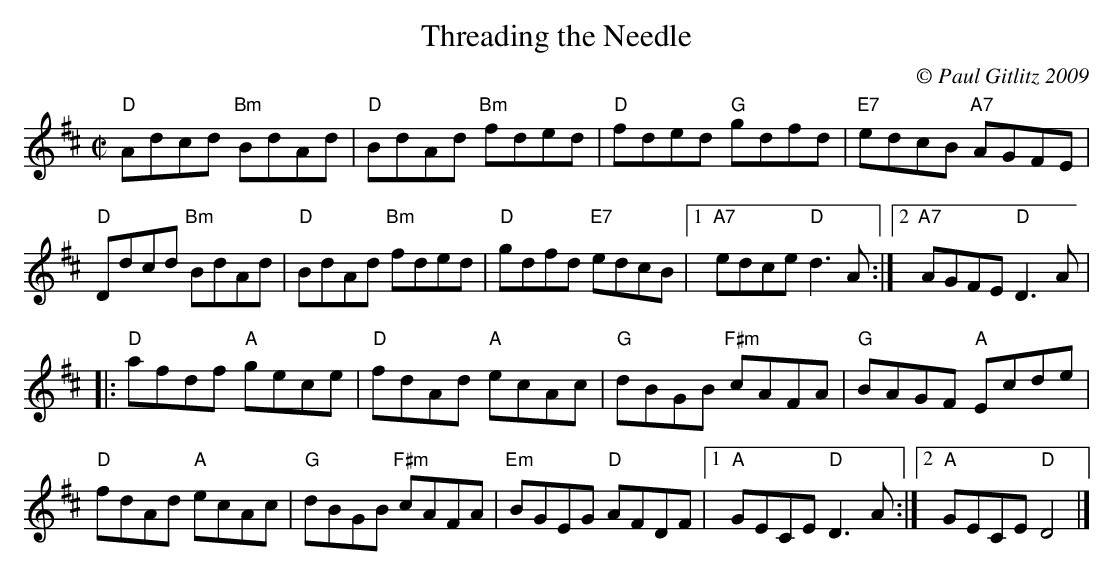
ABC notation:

X:1
T:Threading the Needle
M:C|
C:© Paul Gitlitz 2009
K:D
"D"Adcd "Bm"BdAd|"D"BdAd "Bm"fded|"D"fded "G"gdfd|"E7"edcB "A7"AGFE|!
"D"Ddcd "Bm"BdAd|"D"BdAd "Bm"fded|"D"gdfd "E7"edcB |1"A7"edce "D"d3A:|2"A7"AGFE "D"D3A|!
|:"D"afdf "A"gece|"D"fdAd "A"ecAc|"G"dBGB "F#m"cAFA|"G"BAGF "A"Ecde|!
"D"fdAd "A"ecAc|"G"dBGB "F#m"cAFA|"Em"BGEG "D"AFDF|1"A"GECE "D"D3A:|2"A"GECE "D"D4|]
